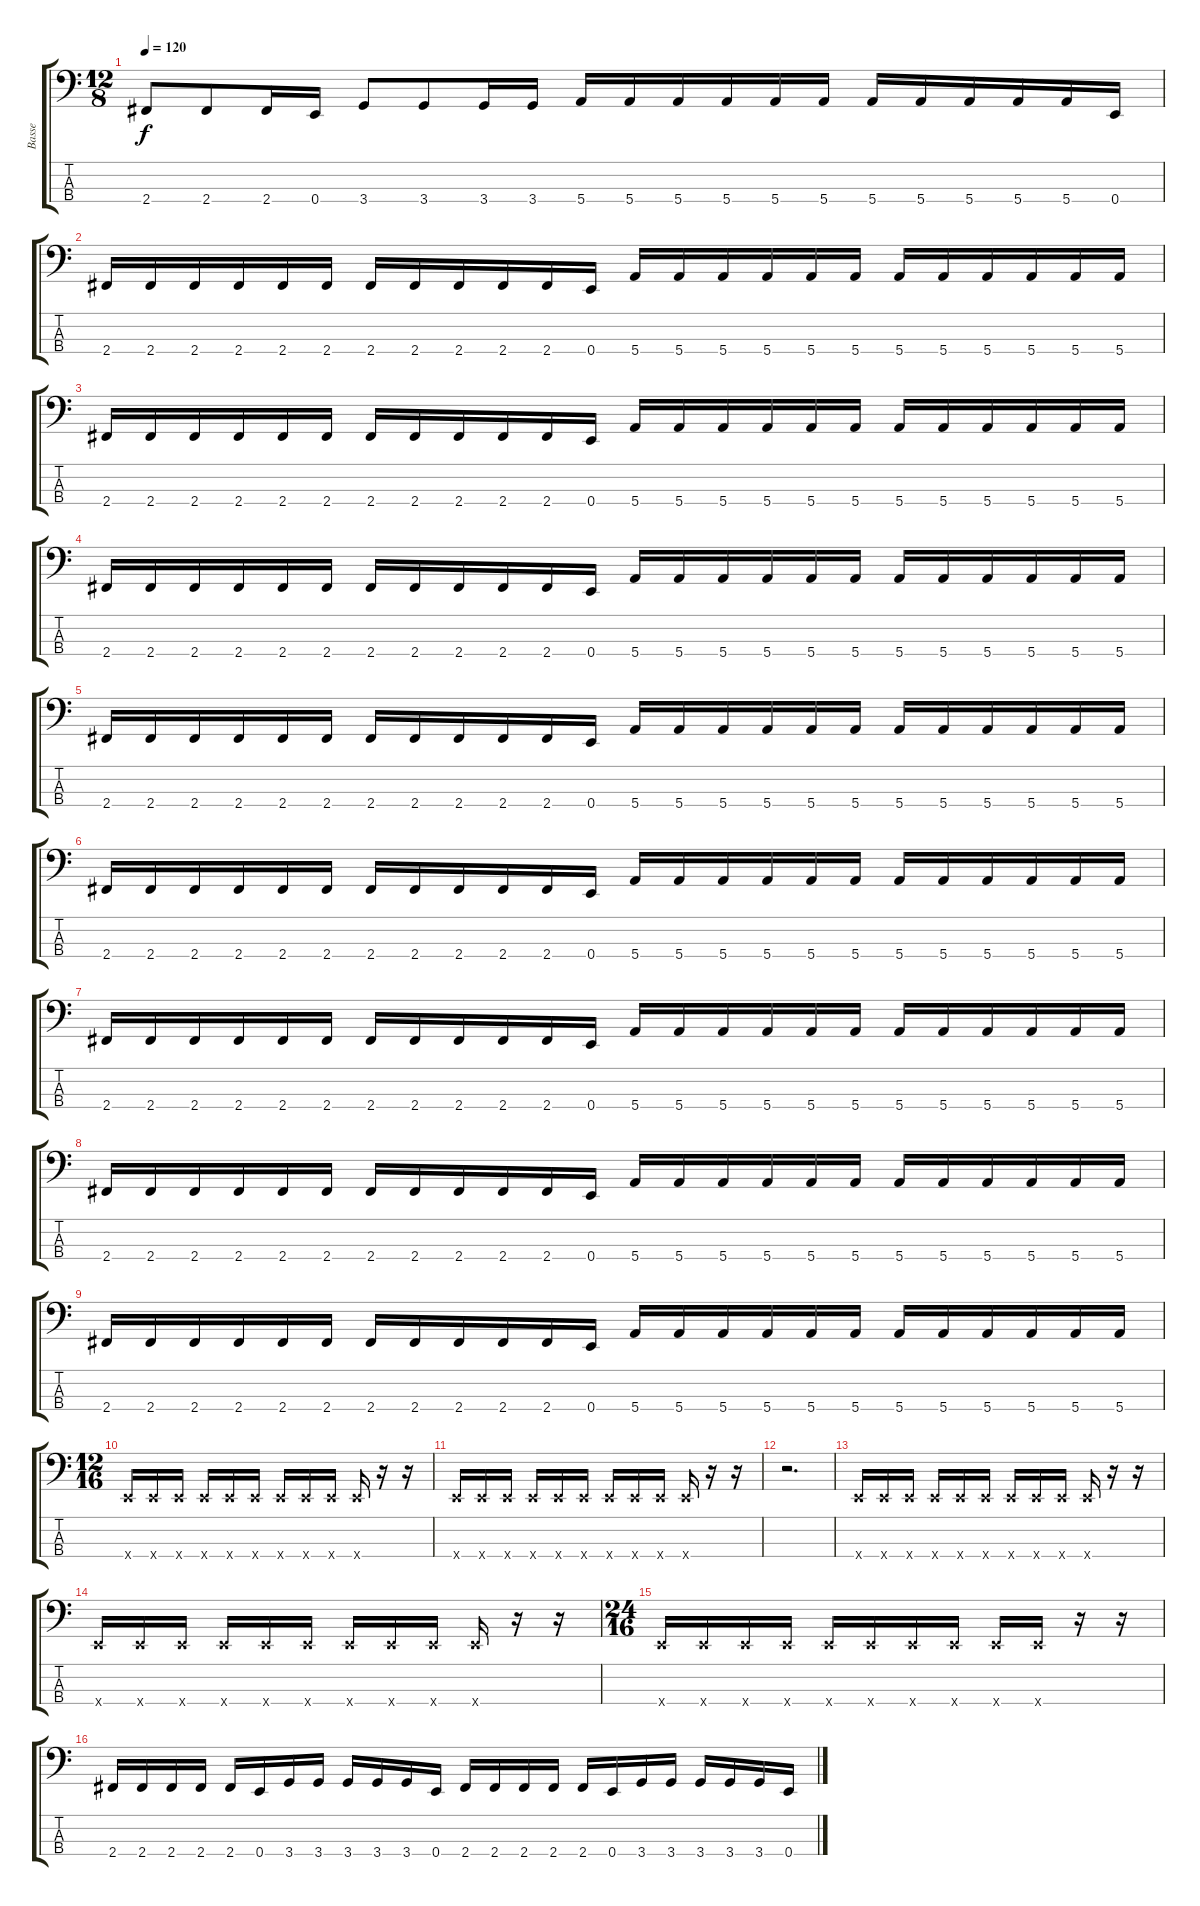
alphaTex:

\track ("Basse" "Basse") {instrument electricbassfinger}
\staff {score tabs}
\tuning (G2 D2 A1 E1) {hide}
\ts (12 8)
\tempo 120
\clef f4
\ks c
2.4.8{dy f} 2.4.8 2.4.16 0.4.16 3.4.8 3.4.8 3.4.16 3.4.16 5.4.16 5.4.16 5.4.16 5.4.16 5.4.16 5.4.16 5.4.16 5.4.16 5.4.16 5.4.16 5.4.16 0.4.16 |
2.4.16 2.4.16 2.4.16 2.4.16 2.4.16 2.4.16 2.4.16 2.4.16 2.4.16 2.4.16 2.4.16 0.4.16 5.4.16 5.4.16 5.4.16 5.4.16 5.4.16 5.4.16 5.4.16 5.4.16 5.4.16 5.4.16 5.4.16 5.4.16 |
2.4.16 2.4.16 2.4.16 2.4.16 2.4.16 2.4.16 2.4.16 2.4.16 2.4.16 2.4.16 2.4.16 0.4.16 5.4.16 5.4.16 5.4.16 5.4.16 5.4.16 5.4.16 5.4.16 5.4.16 5.4.16 5.4.16 5.4.16 5.4.16 |
2.4.16 2.4.16 2.4.16 2.4.16 2.4.16 2.4.16 2.4.16 2.4.16 2.4.16 2.4.16 2.4.16 0.4.16 5.4.16 5.4.16 5.4.16 5.4.16 5.4.16 5.4.16 5.4.16 5.4.16 5.4.16 5.4.16 5.4.16 5.4.16 |
2.4.16 2.4.16 2.4.16 2.4.16 2.4.16 2.4.16 2.4.16 2.4.16 2.4.16 2.4.16 2.4.16 0.4.16 5.4.16 5.4.16 5.4.16 5.4.16 5.4.16 5.4.16 5.4.16 5.4.16 5.4.16 5.4.16 5.4.16 5.4.16 |
2.4.16 2.4.16 2.4.16 2.4.16 2.4.16 2.4.16 2.4.16 2.4.16 2.4.16 2.4.16 2.4.16 0.4.16 5.4.16 5.4.16 5.4.16 5.4.16 5.4.16 5.4.16 5.4.16 5.4.16 5.4.16 5.4.16 5.4.16 5.4.16 |
2.4.16 2.4.16 2.4.16 2.4.16 2.4.16 2.4.16 2.4.16 2.4.16 2.4.16 2.4.16 2.4.16 0.4.16 5.4.16 5.4.16 5.4.16 5.4.16 5.4.16 5.4.16 5.4.16 5.4.16 5.4.16 5.4.16 5.4.16 5.4.16 |
2.4.16 2.4.16 2.4.16 2.4.16 2.4.16 2.4.16 2.4.16 2.4.16 2.4.16 2.4.16 2.4.16 0.4.16 5.4.16 5.4.16 5.4.16 5.4.16 5.4.16 5.4.16 5.4.16 5.4.16 5.4.16 5.4.16 5.4.16 5.4.16 |
2.4.16 2.4.16 2.4.16 2.4.16 2.4.16 2.4.16 2.4.16 2.4.16 2.4.16 2.4.16 2.4.16 0.4.16 5.4.16 5.4.16 5.4.16 5.4.16 5.4.16 5.4.16 5.4.16 5.4.16 5.4.16 5.4.16 5.4.16 5.4.16 |
\ts (12 16)
0.4{x}.16 0.4{x}.16 0.4{x}.16 0.4{x}.16 0.4{x}.16 0.4{x}.16 0.4{x}.16 0.4{x}.16 0.4{x}.16 0.4{x}.16 r.16 r.16 |
0.4{x}.16 0.4{x}.16 0.4{x}.16 0.4{x}.16 0.4{x}.16 0.4{x}.16 0.4{x}.16 0.4{x}.16 0.4{x}.16 0.4{x}.16 r.16 r.16 |
r.2{d} |
0.4{x}.16 0.4{x}.16 0.4{x}.16 0.4{x}.16 0.4{x}.16 0.4{x}.16 0.4{x}.16 0.4{x}.16 0.4{x}.16 0.4{x}.16 r.16 r.16 |
0.4{x}.16 0.4{x}.16 0.4{x}.16 0.4{x}.16 0.4{x}.16 0.4{x}.16 0.4{x}.16 0.4{x}.16 0.4{x}.16 0.4{x}.16 r.16 r.16 |
\ts (24 16)
0.4{x}.16 0.4{x}.16 0.4{x}.16 0.4{x}.16 0.4{x}.16 0.4{x}.16 0.4{x}.16 0.4{x}.16 0.4{x}.16 0.4{x}.16 r.16 r.16 |
2.4.16 2.4.16 2.4.16 2.4.16 2.4.16 0.4.16 3.4.16 3.4.16 3.4.16 3.4.16 3.4.16 0.4.16 2.4.16 2.4.16 2.4.16 2.4.16 2.4.16 0.4.16 3.4.16 3.4.16 3.4.16 3.4.16 3.4.16 0.4.16
